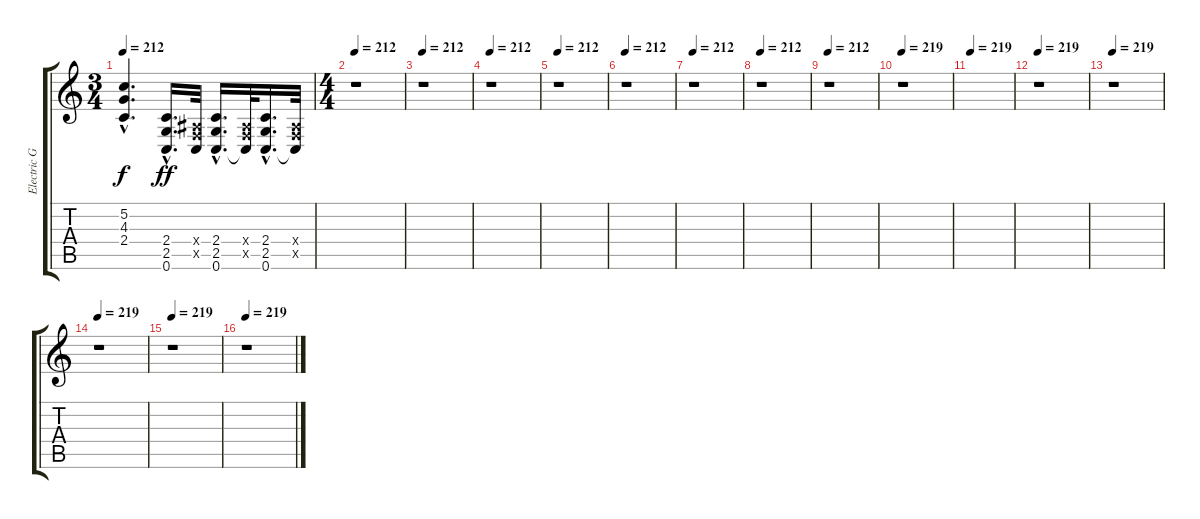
\track ("Electric Guitar 4" "Electric G") {instrument distortionguitar}
\staff {score tabs}
\tuning (C4 G3 Eb3 Bb2 F2 C2) {hide}
\ts (3 4)
\tempo 212
\clef g2
\ks c
(5.2{hac} 4.3{hac} 2.4{hac}).4{d dy f} (2.4{hac} 2.5{hac} 0.6{hac}).16{d dy ff} (0.4{x} 0.5{x} 0.6{t}).32 (2.4{hac} 2.5{hac} 0.6{hac}).16{d} (0.4{x} 0.5{x} 0.6{t}).32 (2.4{hac} 2.5{hac} 0.6{hac}).16{d} (0.4{x} 0.5{x} 0.6{t}).32 |
\ts (4 4)
\tempo 212
r.1 |
\tempo 212
r.1 |
\tempo 212
r.1 |
\tempo 212
r.1 |
\tempo 212
r.1 |
\tempo 212
r.1 |
\tempo 212
r.1 |
\tempo 212
r.1 |
\tempo 219
r.1 |
\tempo 219
|
\tempo 219
r.1 |
\tempo 219
r.1 |
\tempo 219
r.1 |
\tempo 219
r.1 |
\tempo 219
r.1
